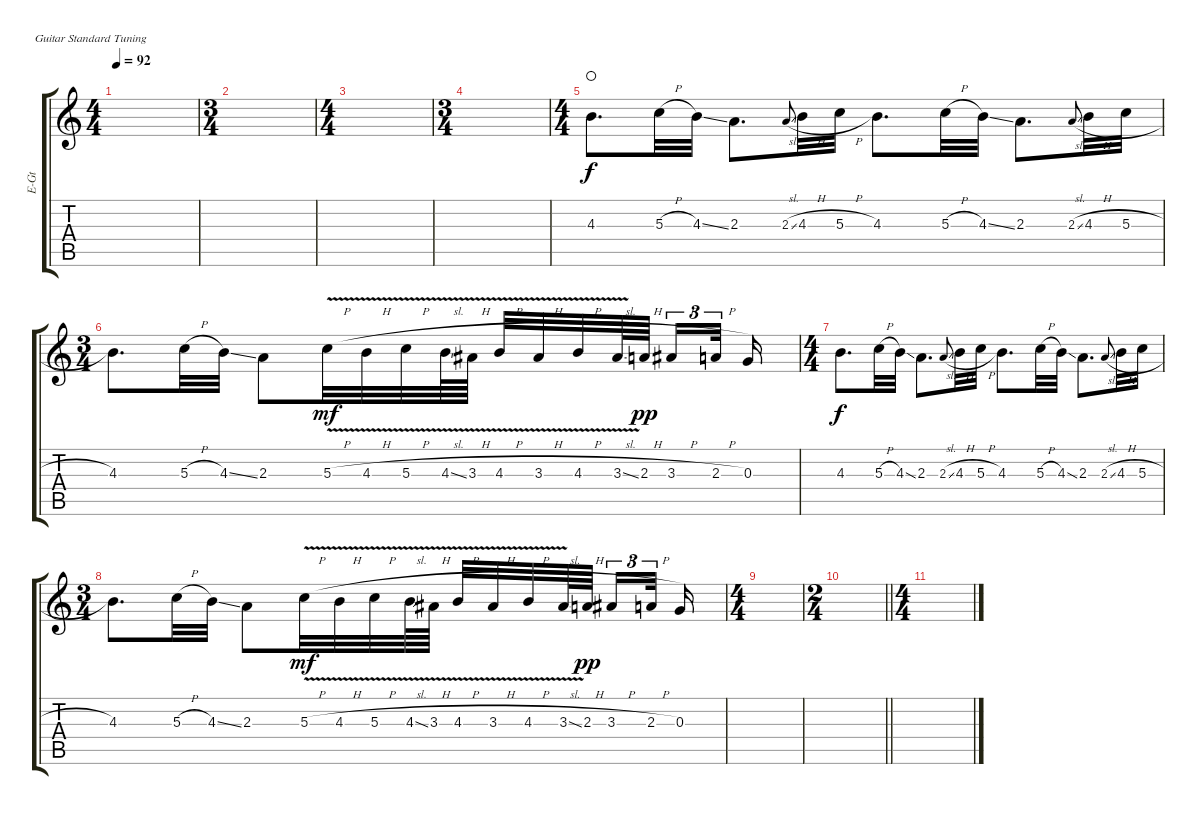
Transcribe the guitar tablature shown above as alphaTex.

\track ("Leads" "E-Gt") {instrument distortionguitar}
\staff {score tabs}
\tuning (E4 B3 G3 D3 A2 E2)
\ts (4 4)
\beaming (8 2 2 2 2)
\tempo 92
\clef g2
\ks c
|
\ts (3 4)
\beaming (8 2 2 2)
|
\ts (4 4)
\beaming (8 2 2 2 2)
|
\ts (3 4)
\beaming (8 2 2 2)
|
\ts (4 4)
\beaming (8 2 2 2 2)
4.3.8{d dy f waho} 5.3{h}.32 4.3{ss}.32 2.3.8{d} 2.3{sl}.8{gr onbeat} 4.3{h}.32 5.3{h}.32 4.3.8{d} 5.3{h}.32 4.3{ss}.32 2.3.8{d} 2.3{sl}.8{gr onbeat} 4.3{h}.32 5.3{h}.32 |
\ts (3 4)
\beaming (8 2 2 2 2)
4.3.8{d} 5.3{h}.32 4.3{ss}.32 2.3.8 5.3{v h}.32{dy mf} 4.3{v h}.32 5.3{v h}.32 4.3{v sl}.64 3.3{v h}.64 4.3{v h}.32 3.3{v h}.32 4.3{v h}.32 3.3{v sl}.64 2.3{h}.64{dy pp} 3.3{h}.16{tu (3 2)} 2.3{h}.32{tu (3 2)} 0.3.16 |
\ts (4 4)
\beaming (8 2 2 2 2)
4.3.8{d dy f} 5.3{h}.32 4.3{ss}.32 2.3.8{d} 2.3{sl}.8{gr onbeat} 4.3{h}.32 5.3{h}.32 4.3.8{d} 5.3{h}.32 4.3{ss}.32 2.3.8{d} 2.3{sl}.8{gr onbeat} 4.3{h}.32 5.3{h}.32 |
\ts (3 4)
\beaming (8 2 2 2 2)
4.3.8{d} 5.3{h}.32 4.3{ss}.32 2.3.8 5.3{v h}.32{dy mf} 4.3{v h}.32 5.3{v h}.32 4.3{v sl}.64 3.3{v h}.64 4.3{v h}.32 3.3{v h}.32 4.3{v h}.32 3.3{v sl}.64 2.3{h}.64{dy pp} 3.3{h}.16{tu (3 2)} 2.3{h}.32{tu (3 2)} 0.3.16 |
\ts (4 4)
\beaming (8 2 2 2 2)
|
\ts (2 4)
\beaming (8 2 2)
\barLineRight lightlight
|
\ts (4 4)
\beaming (8 2 2 2 2)
